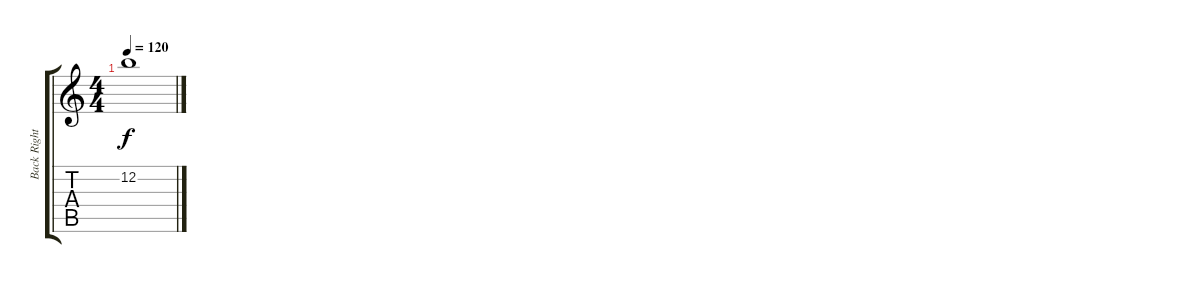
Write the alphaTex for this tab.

\track ("Back Right" "Back Right") {instrument overdrivenguitar}
\staff {score tabs}
\tuning (E4 B3 G3 D3 A2 D2) {hide}
\ts (4 4)
\tempo 120
\clef g2
\ks c
12.2.1{dy f}
